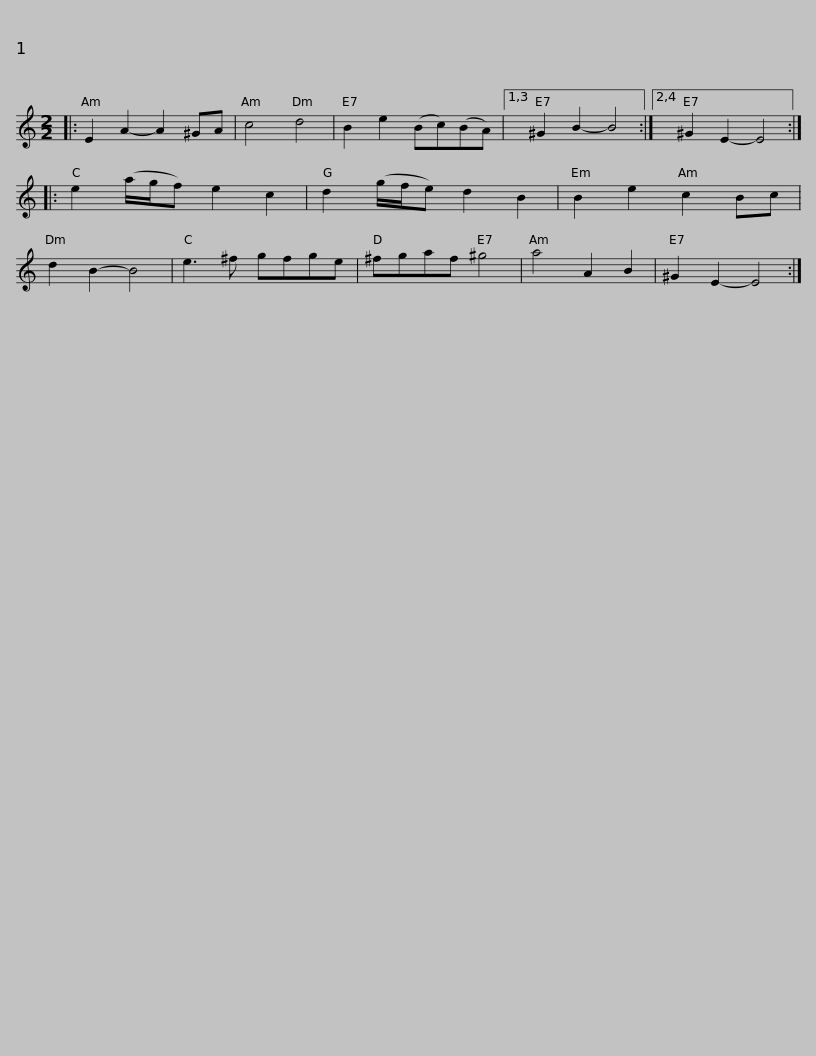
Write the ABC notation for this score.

X:1
L:1/8
M:2/2
I:linebreak $
K:C
V:1 treble
V:1
|: E2 A2- A2 ^GA | c4 d4 | B2 e2 (Bc)(BA) |1,3 ^G2 B2- B4 :|2,4 ^G2 E2- E4 :: %5
 e2 (a/g/f) e2 c2 | d2 (g/f/e) d2 B2 |$ B2 e2 c2 Bc | d2 B2- B4 | e3 ^f gfge | %10
 ^fgaf ^g4 | a4 A2 B2 | ^G2 E2- E4 :| %13
